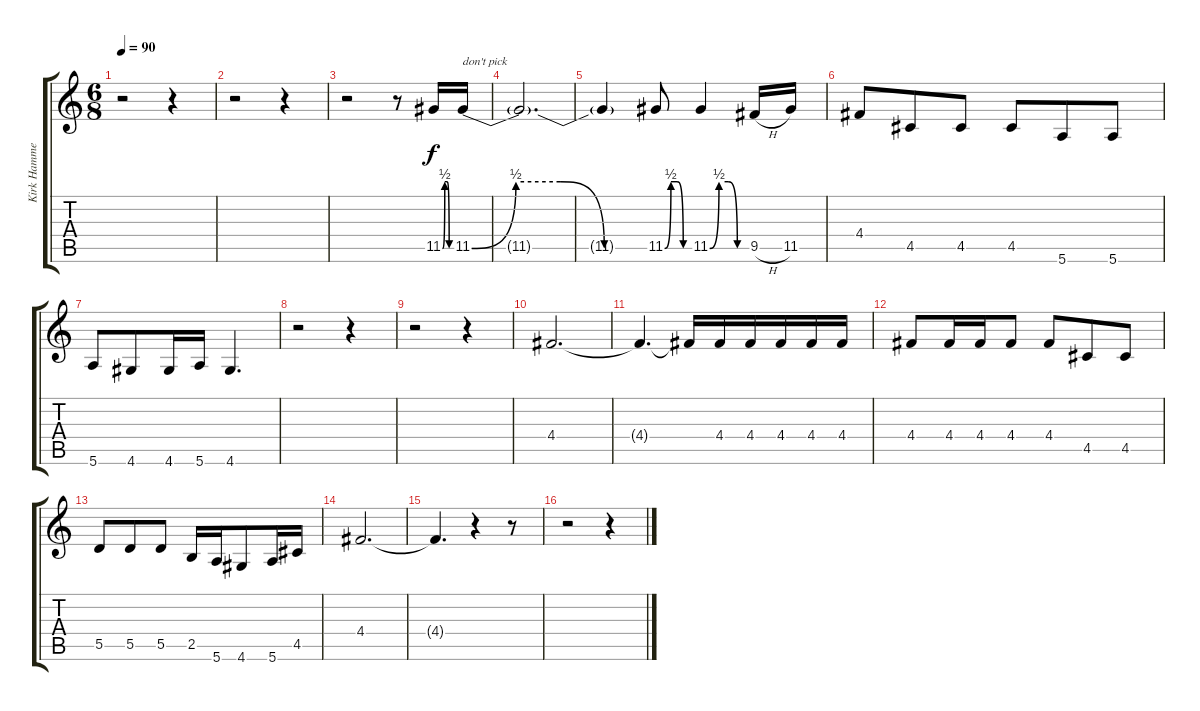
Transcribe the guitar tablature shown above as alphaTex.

\track ("Kirk Hammett 2" "Kirk Hamme") {instrument distortionguitar}
\staff {score tabs}
\tuning (E4 B3 G3 D3 A2 E2) {hide}
\ts (6 8)
\tempo 90
\clef g2
\ks c
r.2{dy f} r.4 |
r.2 r.4 |
r.2 r.8 11.5{be (custom 0 0 15 2 30 2 45 0 60 0)}.16 11.5{be (custom 0 0 15 2 30 2 45 0 60 0)}.16{txt "don't pick"} |
11.5{t}.2{d} |
11.5{t}.4 11.5{be (custom 0 0 15 2 30 2 45 0 60 0)}.8 11.5{be (custom 0 0 15 2 30 2 45 0 60 0)}.4 9.5{h}.16 11.5.16 |
4.4.8 4.5.8 4.5.8 4.5.8 5.6.8 5.6.8 |
5.6.8 4.6.8 4.6.16 5.6.16 4.6.4{d} |
r.2 r.4 |
r.2 r.4 |
4.4.2{d} |
4.4{t}.4{d} 4.4{t}.16 4.4.16 4.4.16 4.4.16 4.4.16 4.4.16 |
4.4.8 4.4.16 4.4.16 4.4.8 4.4.8 4.5.8 4.5.8 |
5.5.8 5.5.8 5.5.8 2.5.16 5.6.16 4.6.8 5.6.16 4.5.16 |
4.4.2{d} |
4.4{t}.4{d} r.4 r.8 |
r.2 r.4
